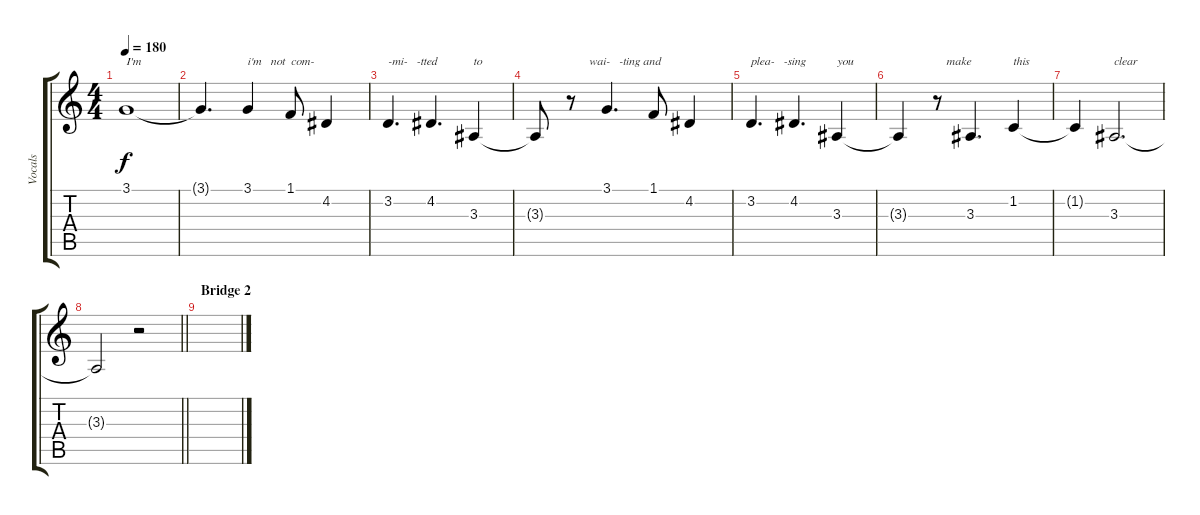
\track ("Vocals" "Vocals") {instrument altosax}
\staff {score tabs}
\tuning (E4 B3 G3 D3 A2 E2) {hide}
\ts (4 4)
\tempo 180
\clef g2
\ks c
3.1.1{txt "I'm" dy f} |
3.1{t}.4{d} 3.1.4{txt "i'm   not  com-"} 1.1.8 4.2.4 |
3.2.4{d txt "-mi-   -tted"} 4.2.4{d} 3.3.4{txt "to"} |
3.3{t}.8 r.8{txt "      wai-   -ting and"} 3.1.4{d} 1.1.8 4.2.4 |
3.2.4{d txt "plea-   -sing"} 4.2.4{d} 3.3.4{txt "you"} |
3.3{t}.4 r.8{txt "   make"} 3.3.4{d} 1.2.4{txt "this"} |
1.2{t}.4 3.3.2{d txt "clear"} |
\barLineRight lightlight
3.3{t}.2 r.2 |
\section ("" "Bridge 2")
